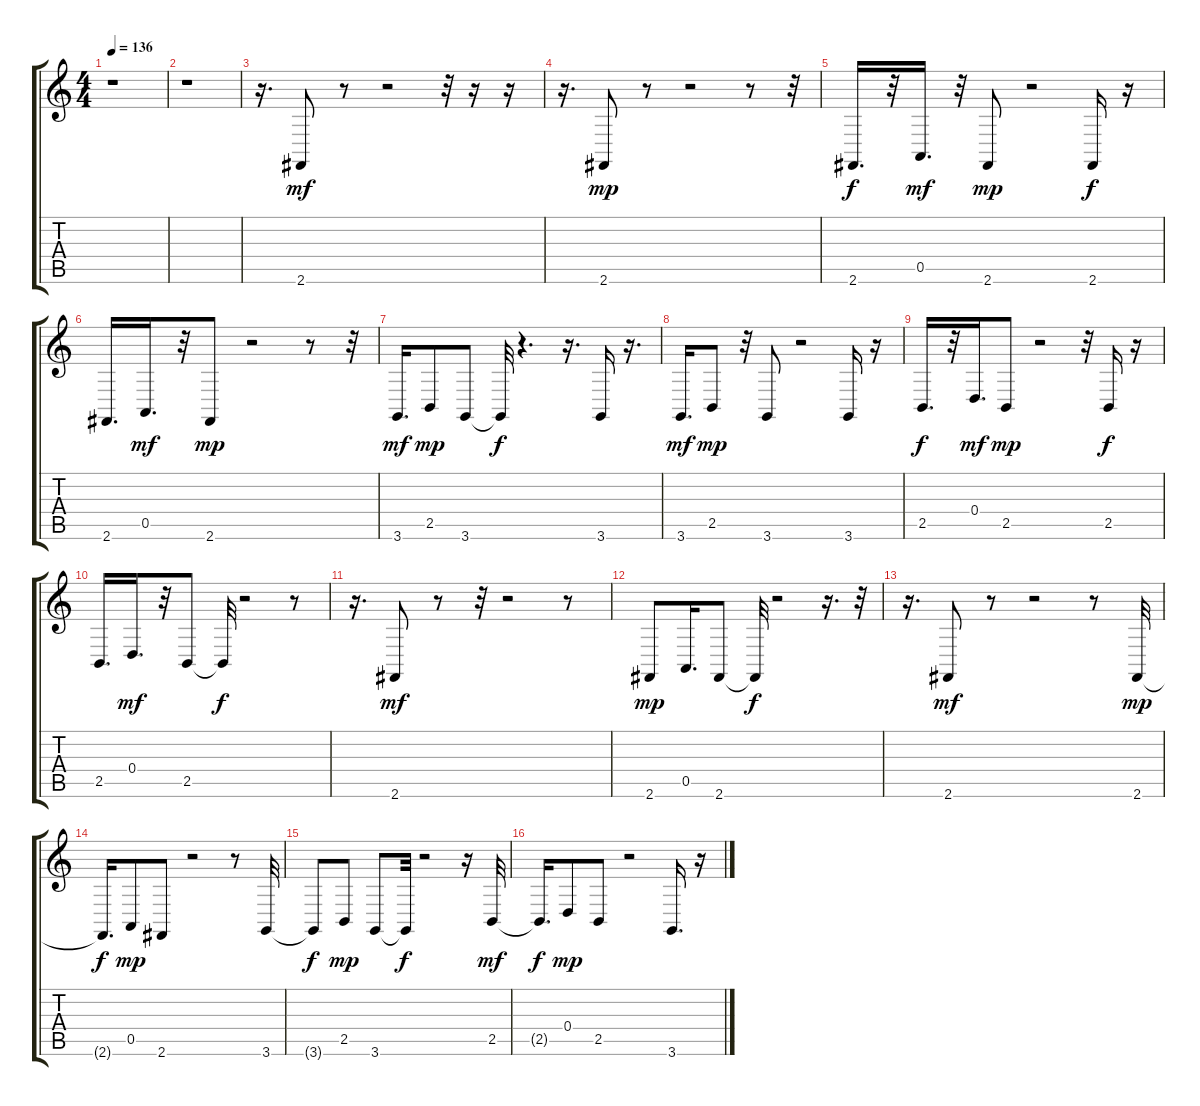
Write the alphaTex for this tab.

\track "" {instrument pad3polysynth}
\staff {score tabs}
\tuning (E4 B3 G3 D3 A2 E2) {hide}
\ts (4 4)
\tempo 136
\clef g2
\ks c
r.1{dy mp} |
r.1 |
r.16{d} 2.6.8{dy mf} r.8 r.2 r.32 r.16 r.16 |
r.16{d} 2.6.8{dy mp} r.8 r.2 r.8 r.32 |
2.6.16{d dy f} r.32 0.5.16{d dy mf} r.32 2.6.8{dy mp} r.2 2.6.16{dy f} r.16 |
2.6.16{d} 0.5.16{d dy mf} r.32 2.6.8{dy mp} r.2 r.8 r.32 |
3.6.16{d dy mf} 2.5.8{dy mp} 3.6.8 3.6{t}.32{dy f} r.4{d} r.16{d} 3.6.16 r.16{d} |
3.6.16{d dy mf} 2.5.8{dy mp} r.32 3.6.8 r.2 3.6.16 r.16 |
2.5.16{d dy f} r.32 0.4.16{d dy mf} 2.5.8{dy mp} r.2 r.32 2.5.16{dy f} r.16 |
2.5.16{d} 0.4.16{d dy mf} r.32 2.5.8 2.5{t}.32{dy f} r.2 r.8 |
r.16{d} 2.6.8{dy mf} r.8 r.32 r.2 r.8 |
2.6.8{dy mp} 0.5.16{d} 2.6.8 2.6{t}.32{dy f} r.2 r.16{d} r.32 |
r.16{d} 2.6.8{dy mf} r.8 r.2 r.8 2.6.32{dy mp} |
2.6{t}.16{d dy f} 0.5.8{dy mp} 2.6.8 r.2 r.8 3.6.32 |
3.6{t}.8{dy f} 2.5.8{dy mp} 3.6.8 3.6{t}.32{dy f} r.2 r.16 2.5.32{dy mf} |
2.5{t}.16{d dy f} 0.4.8{dy mp} 2.5.8 r.2 3.6.16{d} r.16
